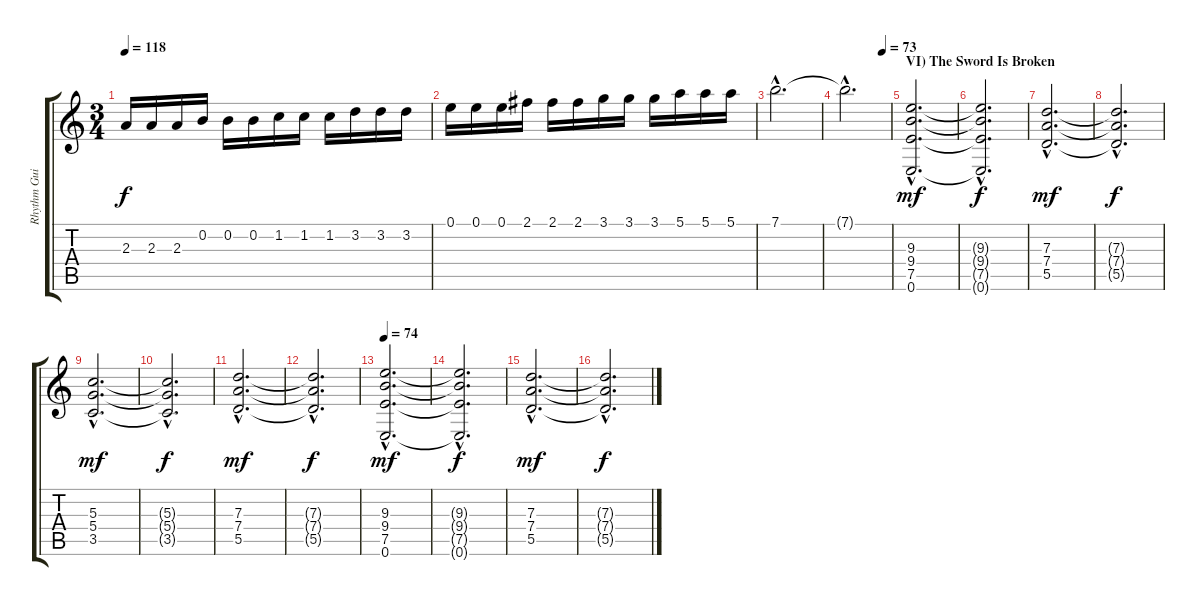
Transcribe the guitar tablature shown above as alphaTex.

\track ("Rhythm Guitar (left)" "Rhythm Gui") {instrument distortionguitar}
\staff {score tabs}
\tuning (E4 B3 G3 D3 A2 E2) {hide}
\ts (3 4)
\tempo 118
\clef g2
\ks c
2.3.16{dy f} 2.3.16 2.3.16 0.2.16 0.2.16 0.2.16 1.2.16 1.2.16 1.2.16 3.2.16 3.2.16 3.2.16 |
0.1.16 0.1.16 0.1.16 2.1.16 2.1.16 2.1.16 3.1.16 3.1.16 3.1.16 5.1.16 5.1.16 5.1.16 |
7.1{hac}.2{d} |
\tempo (73 0.8333333333333334)
7.1{hac t}.2{d} |
\section ("" "VI) The Sword Is Broken")
(9.3{hac} 9.4{hac} 7.5{hac} 0.6{hac}).2{d dy mf} |
(9.3{hac t} 9.4{hac t} 7.5{hac t} 0.6{hac t}).2{d dy f} |
(7.3{hac} 7.4{hac} 5.5{hac}).2{d dy mf} |
(7.3{hac t} 7.4{hac t} 5.5{hac t}).2{d dy f} |
(5.3{hac} 5.4{hac} 3.5{hac}).2{d dy mf} |
(5.3{hac t} 5.4{hac t} 3.5{hac t}).2{d dy f} |
(7.3{hac} 7.4{hac} 5.5{hac}).2{d dy mf} |
(7.3{hac t} 7.4{hac t} 5.5{hac t}).2{d dy f} |
\tempo 74
(9.3{hac} 9.4{hac} 7.5{hac} 0.6{hac}).2{d dy mf} |
(9.3{hac t} 9.4{hac t} 7.5{hac t} 0.6{hac t}).2{d dy f} |
(7.3{hac} 7.4{hac} 5.5{hac}).2{d dy mf} |
(7.3{hac t} 7.4{hac t} 5.5{hac t}).2{d dy f}
